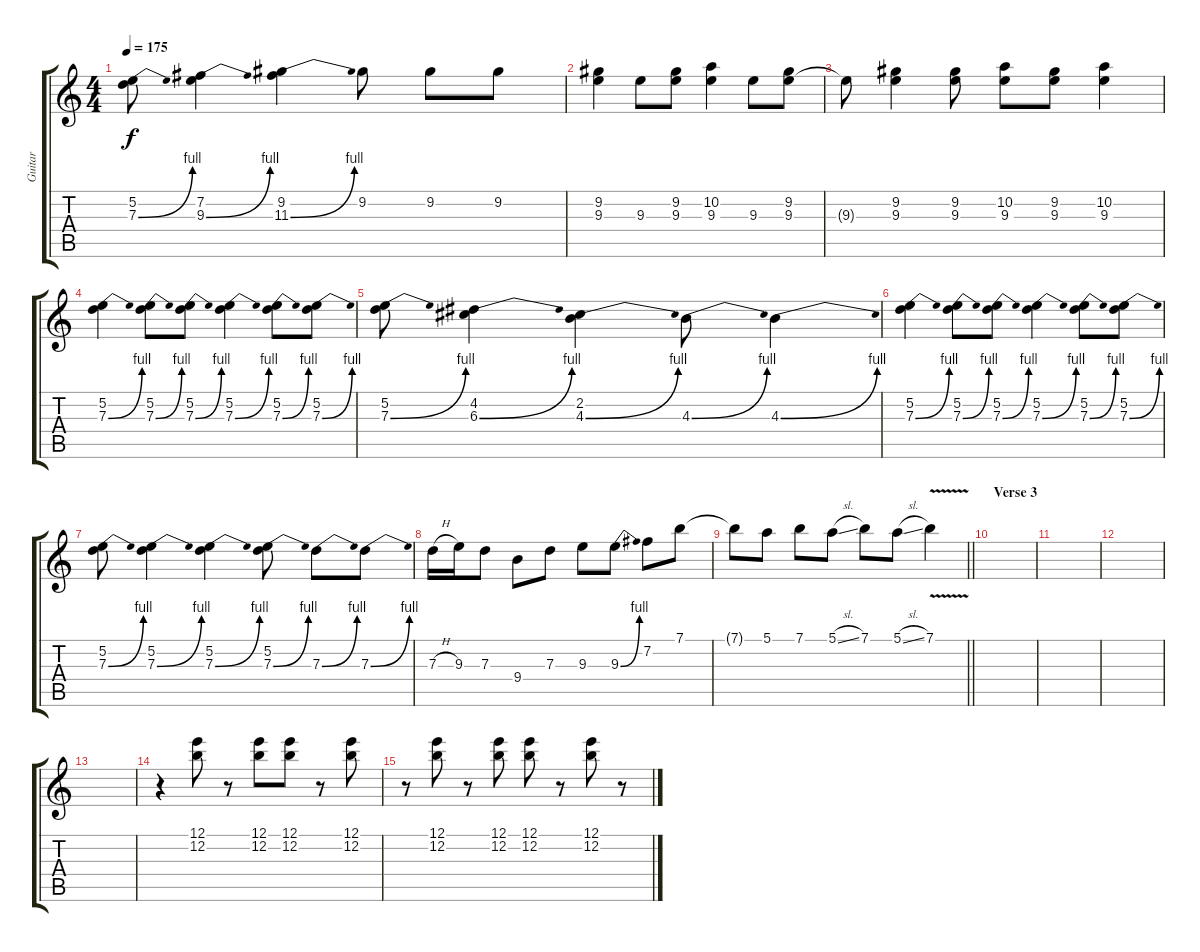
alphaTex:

\track ("Guitar" "Guitar") {instrument distortionguitar}
\staff {score tabs}
\tuning (E4 B3 G3 D3 A2 E2) {hide}
\ts (4 4)
\tempo 175
\clef g2
\ks c
(5.2 7.3{be (bend 0 0 60 4)}).8{dy f} (7.2 9.3{be (bend 0 0 60 4)}).4 (9.2 11.3{be (bend 0 0 60 4)}).4 9.2.8 9.2.8 9.2.8 |
(9.2 9.3).4 9.3.8 (9.2 9.3).8 (10.2 9.3).4 9.3.8 (9.2 9.3).8 |
9.3{t}.8 (9.2 9.3).4 (9.2 9.3).8 (10.2 9.3).8 (9.2 9.3).8 (10.2 9.3).4 |
(5.2 7.3{be (bend 0 0 60 4)}).4 (5.2 7.3{be (bend 0 0 60 4)}).8 (5.2 7.3{be (bend 0 0 60 4)}).8 (5.2 7.3{be (bend 0 0 60 4)}).4 (5.2 7.3{be (bend 0 0 60 4)}).8 (5.2 7.3{be (bend 0 0 60 4)}).8 |
(5.2 7.3{be (bend 0 0 60 4)}).8 (4.2 6.3{be (bend 0 0 60 4)}).4 (2.2 4.3{be (bend 0 0 60 4)}).4 4.3{be (bend 0 0 60 4)}.8 4.3{be (bend 0 0 60 4)}.4 |
(5.2 7.3{be (bend 0 0 60 4)}).4 (5.2 7.3{be (bend 0 0 60 4)}).8 (5.2 7.3{be (bend 0 0 60 4)}).8 (5.2 7.3{be (bend 0 0 60 4)}).4 (5.2 7.3{be (bend 0 0 60 4)}).8 (5.2 7.3{be (bend 0 0 60 4)}).8 |
(5.2 7.3{be (bend 0 0 60 4)}).8 (5.2 7.3{be (bend 0 0 60 4)}).4 (5.2 7.3{be (bend 0 0 60 4)}).4 (5.2 7.3{be (bend 0 0 60 4)}).8 7.3{be (bend 0 0 60 4)}.8 7.3{be (bend 0 0 60 4)}.8 |
7.3{h}.16 9.3.16 7.3.8 9.4.8 7.3.8 9.3.8 9.3{be (bend 0 0 60 4)}.8 7.2.8 7.1.8 |
\barLineRight lightlight
7.1{t}.8 5.1.8 7.1.8 5.1{sl}.8 7.1.8 5.1{sl}.8 7.1{v}.4 |
\section ("" "Verse 3")
|
|
|
|
r.4 (12.1 12.2).8 r.8 (12.1 12.2).8 (12.1 12.2).8 r.8 (12.1 12.2).8 |
r.8 (12.1 12.2).8 r.8 (12.1 12.2).8 (12.1 12.2).8 r.8 (12.1 12.2).8 r.8
